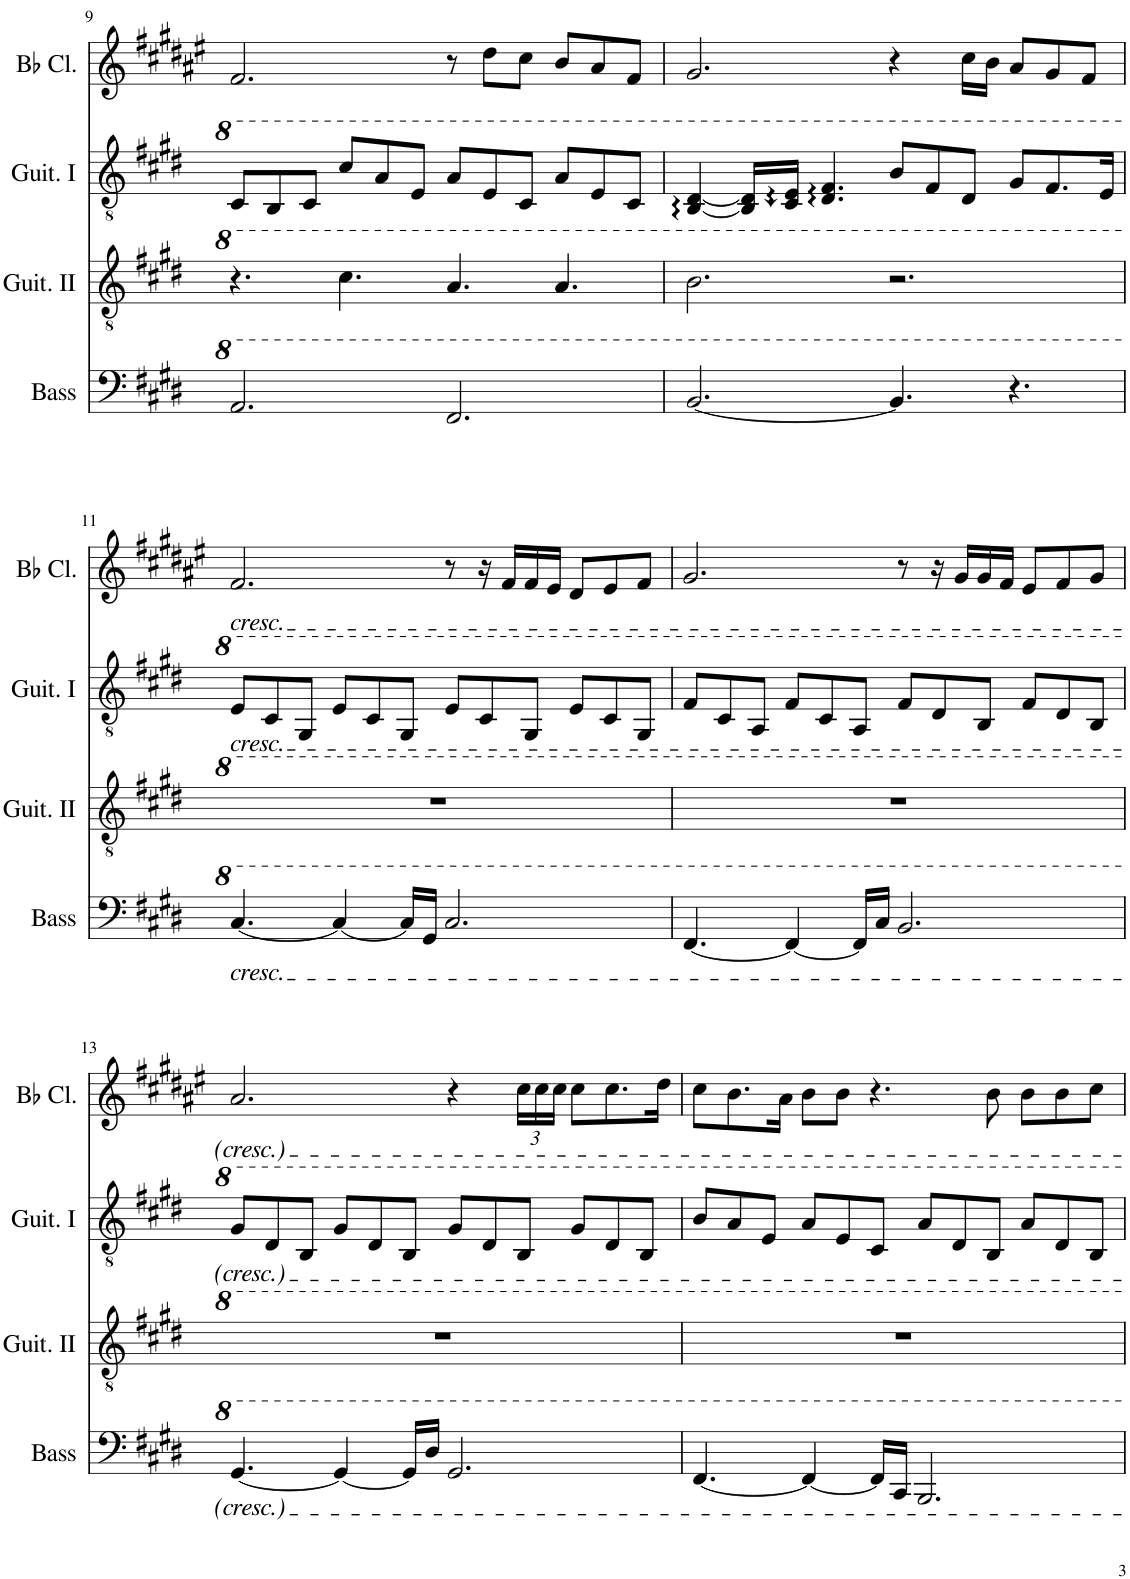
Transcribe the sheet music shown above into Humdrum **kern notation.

**kern	**kern	**kern	**kern
*part4	*part3	*part2	*part1
*staff4	*staff3	*staff2	*staff1
*I"Acoustic Bass	*I"Classical Guitar II	*I"Classical Guitar I	*I"Bb Clarinet
*I'Bass	*I'Guit. II	*I'Guit. I	*I'Bb Cl.
!!LO:PB:g=z
*clefF4	*clefGv2	*clefGv2	*clefG2
*Trd7c12	*	*	*Trd1c2
*k[f#c#g#d#]	*k[f#c#g#d#]	*k[f#c#g#d#]	*k[f#c#g#d#a#e#]
*M12/8	*M12/8	*M12/8	*M12/8
=9	=9	=9	=9
2.A/	4.r	8c#/L	2.f#/
.	.	8B/	.
.	.	8c#/J	.
.	4.cc#\	8cc#/L	.
.	.	8a/	.
.	.	8e/J	.
2.F#/	4.a/	8a/L	8r
.	.	8e/	8dd#\L
.	.	8c#/J	8cc#\J
.	4.a/	8a/L	8b/L
.	.	8e/	8a#/
.	.	8c#/J	8f#/J
=10	=10	=10	=10
[2.B/	2.b\	[4B/ [<4d#/	2.g#/
.	.	16B/] 16d#/]LL	.
.	.	16c#/ 16e/JJ	.
.	.	4.d#/ 4.f#/	.
4.B/]	2.r	8b/L	4r
.	.	8f#/	.
.	.	8d#/J	16cc#\LL
.	.	.	16b\JJ
4.r	.	8g#/L	8a#/L
.	.	8.f#/	8g#/
.	.	.	8f#/J
.	.	16e/Jk	.
!!LO:LB:g=z
=11	=11	=11	=11
!	!	!	!LO:TX:b:i:t=cresc.
!	!	!LO:TX:b:i:t=cresc.	!
!LO:TX:b:i:t=cresc.	!	!	!
[4.c#/	1.r	8e/L	2.f#/
.	.	8c#/	.
.	.	8G#/J	.
4c#/_	.	8e/L	.
.	.	8c#/	.
16c#/LL]	.	8G#/J	.
16G#/JJ	.	.	.
2.c#/	.	8e/L	8r
.	.	8c#/	16r
.	.	.	16f#/LL
.	.	8G#/J	16f#/
.	.	.	16e#/JJ
.	.	8e/L	8d#/L
.	.	8c#/	8e#/
.	.	8G#/J	8f#/J
=12	=12	=12	=12
[4.F#/	1.r	8f#/L	2.g#/
.	.	8c#/	.
.	.	8A/J	.
4F#/_	.	8f#/L	.
.	.	8c#/	.
16F#/LL]	.	8A/J	.
16c#/JJ	.	.	.
2.B/	.	8f#/L	8r
.	.	8d#/	16r
.	.	.	16g#/LL
.	.	8B/J	16g#/
.	.	.	16f#/JJ
.	.	8f#/L	8e#/L
.	.	8d#/	8f#/
.	.	8B/J	8g#/J
!!LO:LB:g=z
=13	=13	=13	=13
[4.G#/	1.r	8g#/L	2.a#/
.	.	8d#/	.
.	.	8B/J	.
4G#/_	.	8g#/L	.
.	.	8d#/	.
16G#/LL]	.	8B/J	.
16d#/JJ	.	.	.
2.G#/	.	8g#/L	4r
.	.	8d#/	.
*	*	*	*Xbrackettup
.	.	8B/J	24cc#\LL
.	.	.	24cc#\
.	.	.	24cc#\JJ
.	.	8g#/L	8cc#\L
.	.	8d#/	8.cc#\
.	.	8B/J	.
.	.	.	16dd#\Jk
=14	=14	=14	=14
[4.F#/	1.r	8b/L	8cc#\L
.	.	8a/	8.b\
.	.	8e/J	.
.	.	.	16a#\Jk
4F#/_	.	8a/L	8b\L
.	.	8e/	8b\J
16F#/LL]	.	8c#/J	4.r
16C#/JJ	.	.	.
2.BB/	.	8a/L	.
.	.	8d#/	.
.	.	8B/J	8b\
.	.	8a/L	8b\L
.	.	8d#/	8b\
.	.	8B/J	8cc#\J
=	=	=	=
*-	*-	*-	*-
